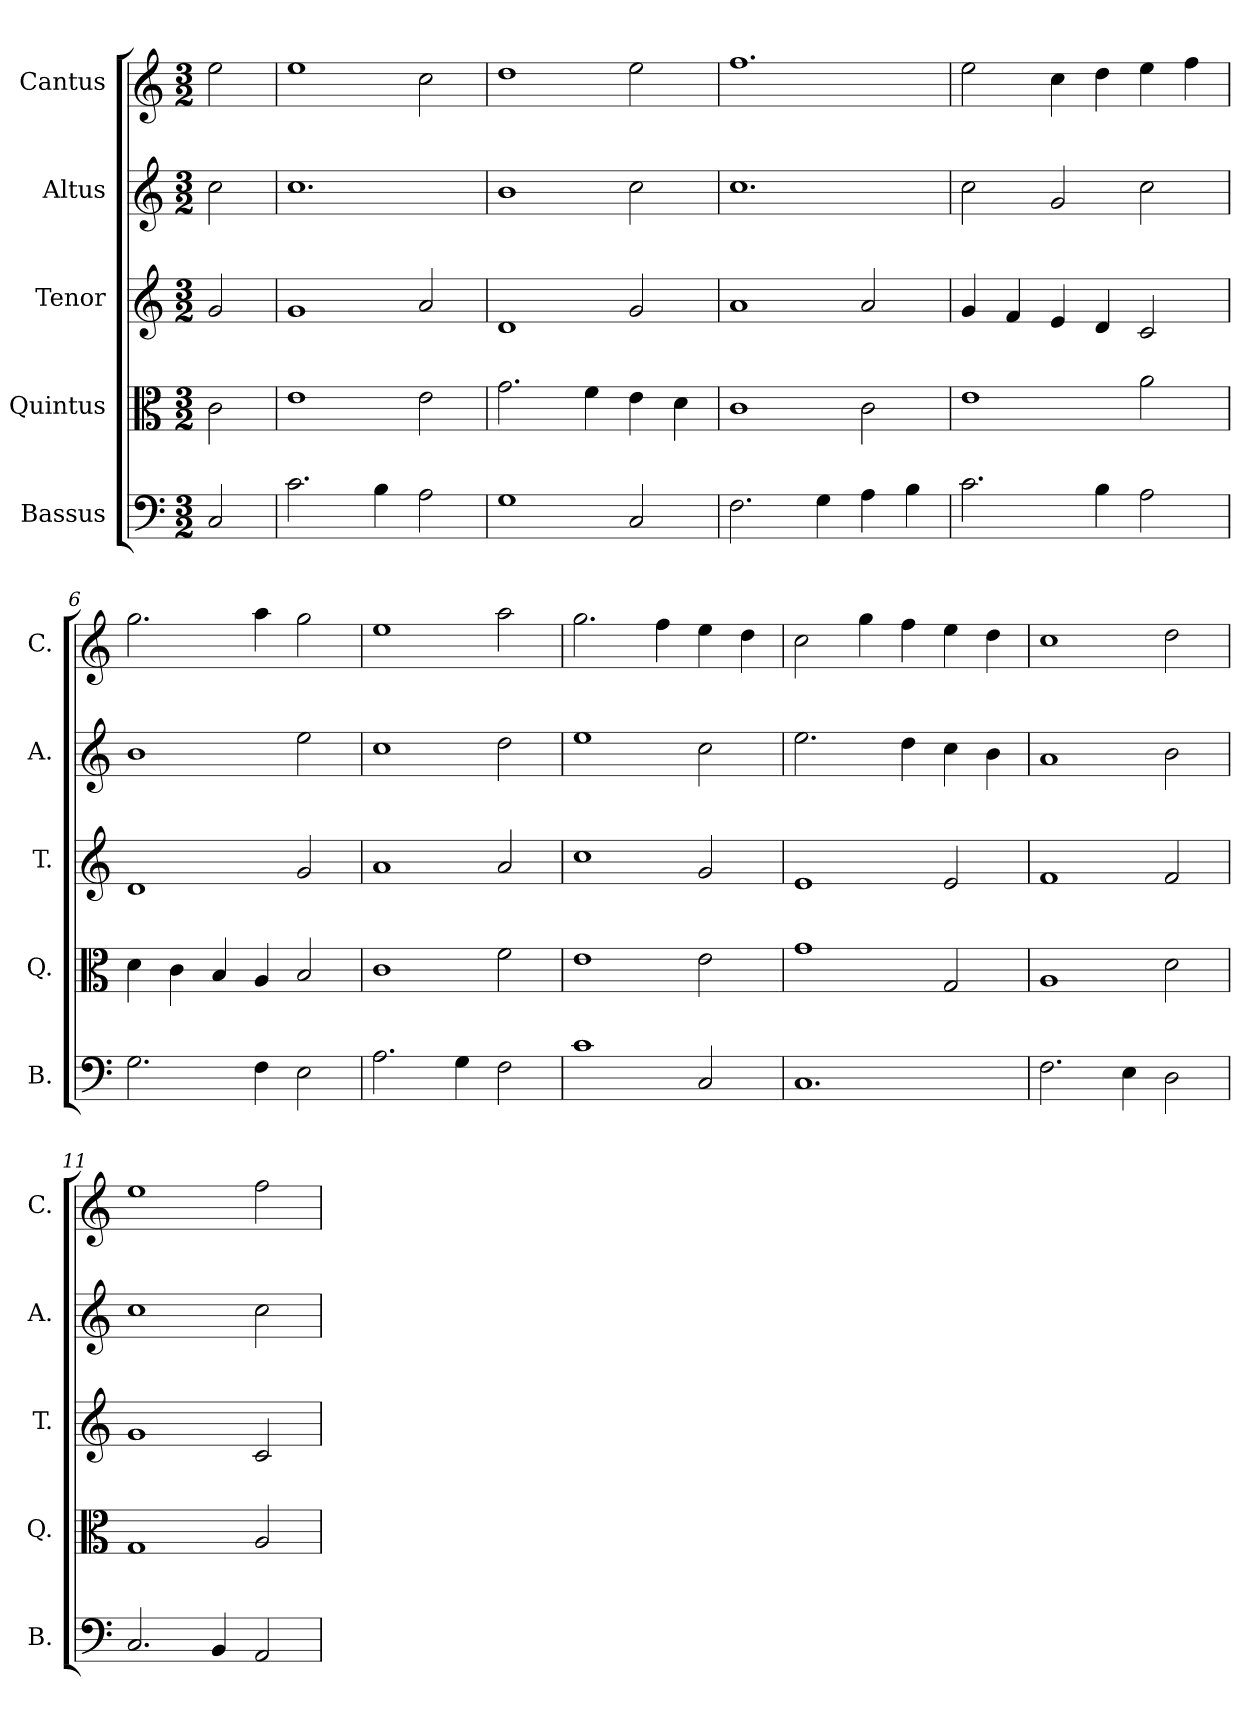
**kern	**kern	**kern	**kern	**kern
*part5	*part4	*part3	*part2	*part1
*staff5	*staff4	*staff3	*staff2	*staff1
*I"Bassus	*I"Quintus	*I"Tenor	*I"Altus	*I"Cantus
*I'B.	*I'Q.	*I'T.	*I'A.	*I'C.
*clefF4	*clefC3	*clefG2	*clefG2	*clefG2
*k[]	*k[]	*k[]	*k[]	*k[]
*M3/2	*M3/2	*M3/2	*M3/2	*M3/2
=1	=1	=1	=1	=1
2C/	2c\	2g/	2cc\	2ee\
=2	=2	=2	=2	=2
2.c\	1e	1g	1.cc	1ee
4B\	.	.	.	.
2A\	2e\	2a/	.	2cc\
=3	=3	=3	=3	=3
1G	2.g\	1d	1b	1dd
.	4f\	.	.	.
2C/	4e\	2g/	2cc\	2ee\
.	4d\	.	.	.
=4	=4	=4	=4	=4
2.F\	1c	1a	1.cc	1.ff
4G\	.	.	.	.
4A\	2c\	2a/	.	.
4B\	.	.	.	.
=5	=5	=5	=5	=5
2.c\	1e	4g/	2cc\	2ee\
.	.	4f/	.	.
.	.	4e/	2g/	4cc\
4B\	.	4d/	.	4dd\
2A\	2a\	2c/	2cc\	4ee\
.	.	.	.	4ff\
=6	=6	=6	=6	=6
2.G\	4d\	1d	1b	2.gg\
.	4c\	.	.	.
.	4B/	.	.	.
4F\	4A/	.	.	4aa\
2E\	2B/	2g/	2ee\	2gg\
=7	=7	=7	=7	=7
2.A\	1c	1a	1cc	1ee
4G\	.	.	.	.
2F\	2f\	2a/	2dd\	2aa\
=8	=8	=8	=8	=8
1c	1e	1cc	1ee	2.gg\
.	.	.	.	4ff\
2C/	2e\	2g/	2cc\	4ee\
.	.	.	.	4dd\
=9	=9	=9	=9	=9
1.C	1g	1e	2.ee\	2cc\
.	.	.	.	4gg\
.	.	.	4dd\	4ff\
.	2G/	2e/	4cc\	4ee\
.	.	.	4b\	4dd\
!!LO:LB:g=z
=10	=10	=10	=10	=10
2.F\	1A	1f	1a	1cc
4E\	.	.	.	.
2D\	2d\	2f/	2b\	2dd\
=11	=11	=11	=11	=11
2.C/	1G	1g	1cc	1ee
4BB/	.	.	.	.
2AA/	2A/	2c/	2cc\	2ff\
=	=	=	=	=
*-	*-	*-	*-	*-
